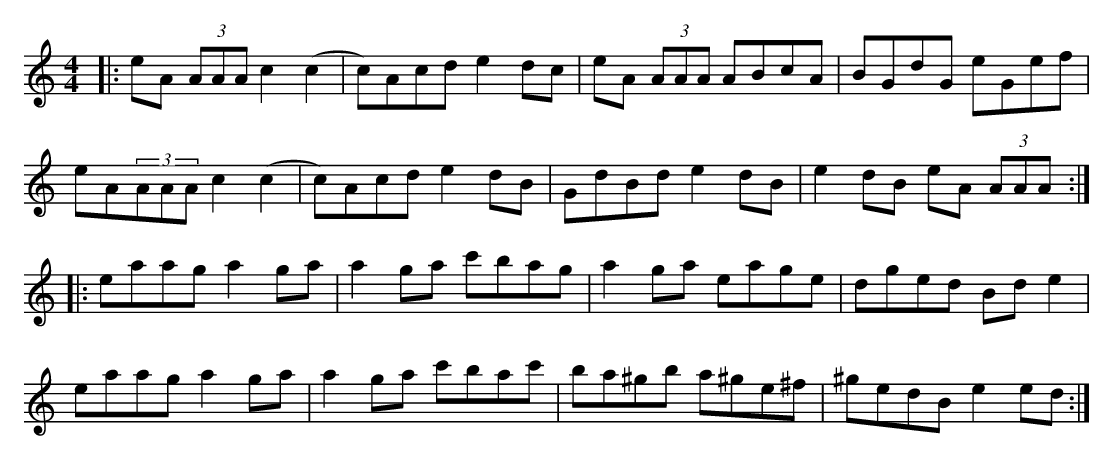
X:1
M:4/4
K:Amin
|:eA (3AAA c2(c2|c)Acd e2dc|eA (3AAA ABcA|BGdG eGef|
eA(3AAA c2(c2|c)Acd e2dB|GdBd e2dB|e2dB eA (3AAA:|
|:eaag a2ga|a2ga c'bag|a2ga eage|dged Bde2|
eaag a2ga|a2ga c'bac'|ba^gb a^ge^f|^gedB e2ed:|
